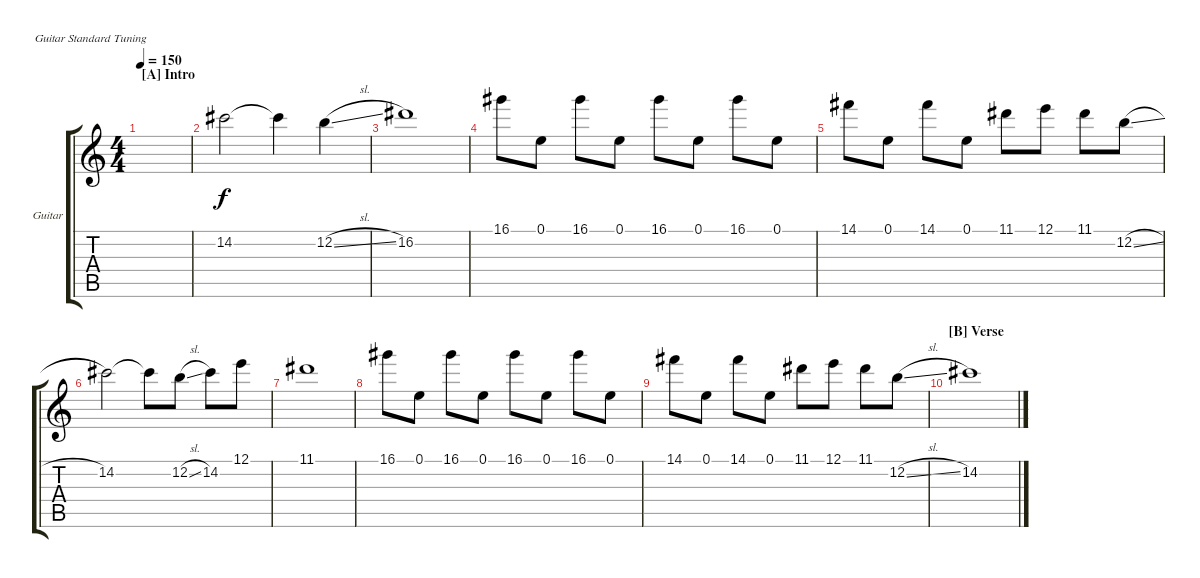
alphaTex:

\defaultSystemsLayout 4
\bracketExtendMode groupsimilarinstruments
\firstSystemTrackNameOrientation horizontal
\otherSystemsTrackNameOrientation horizontal
\track ("Guitar" "Guitar") {instrument electricguitarclean}
\staff {score tabs}
\tuning (E4 B3 G3 D3 A2 E2)
\ts (4 4)
\section ("A" "Intro")
\tempo 150
\clef g2
\ks c
|
14.2.2 14.2{t}.4 12.2{sl}.4 |
16.2.1 |
16.1.8 0.1.8 16.1.8 0.1.8 16.1.8 0.1.8 16.1.8 0.1.8 |
14.1.8 0.1.8 14.1.8 0.1.8 11.1.8 12.1.8 11.1.8 12.2{sl}.8 |
14.2.2 14.2{t}.8 12.2{sl}.8 14.2.8 12.1.8 |
11.1.1 |
16.1.8 0.1.8 16.1.8 0.1.8 16.1.8 0.1.8 16.1.8 0.1.8 |
14.1.8 0.1.8 14.1.8 0.1.8 11.1.8 12.1.8 11.1.8 12.2{sl}.8 |
\section ("B" "Verse")
14.2.1
